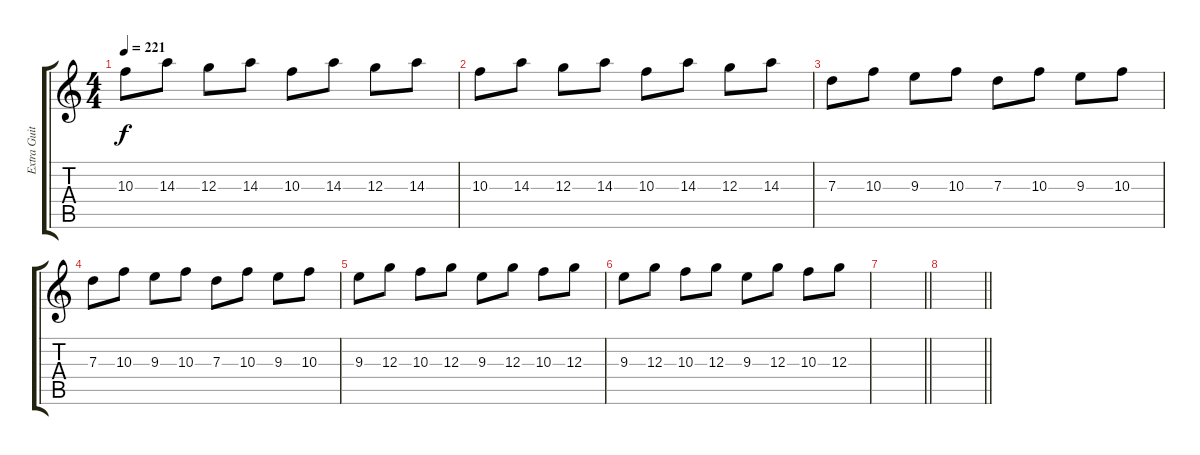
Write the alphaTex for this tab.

\track ("Extra Guitar" "Extra Guit") {instrument distortionguitar}
\staff {score tabs}
\tuning (E4 B3 G3 D3 A2 D2) {hide}
\ts (4 4)
\tempo 221
\clef g2
\ks c
10.3.8{dy f} 14.3.8 12.3.8 14.3.8 10.3.8 14.3.8 12.3.8 14.3.8 |
10.3.8 14.3.8 12.3.8 14.3.8 10.3.8 14.3.8 12.3.8 14.3.8 |
7.3.8 10.3.8 9.3.8 10.3.8 7.3.8 10.3.8 9.3.8 10.3.8 |
7.3.8 10.3.8 9.3.8 10.3.8 7.3.8 10.3.8 9.3.8 10.3.8 |
9.3.8 12.3.8 10.3.8 12.3.8 9.3.8 12.3.8 10.3.8 12.3.8 |
9.3.8 12.3.8 10.3.8 12.3.8 9.3.8 12.3.8 10.3.8 12.3.8 |
\barLineRight lightlight
|
\barLineRight lightlight
